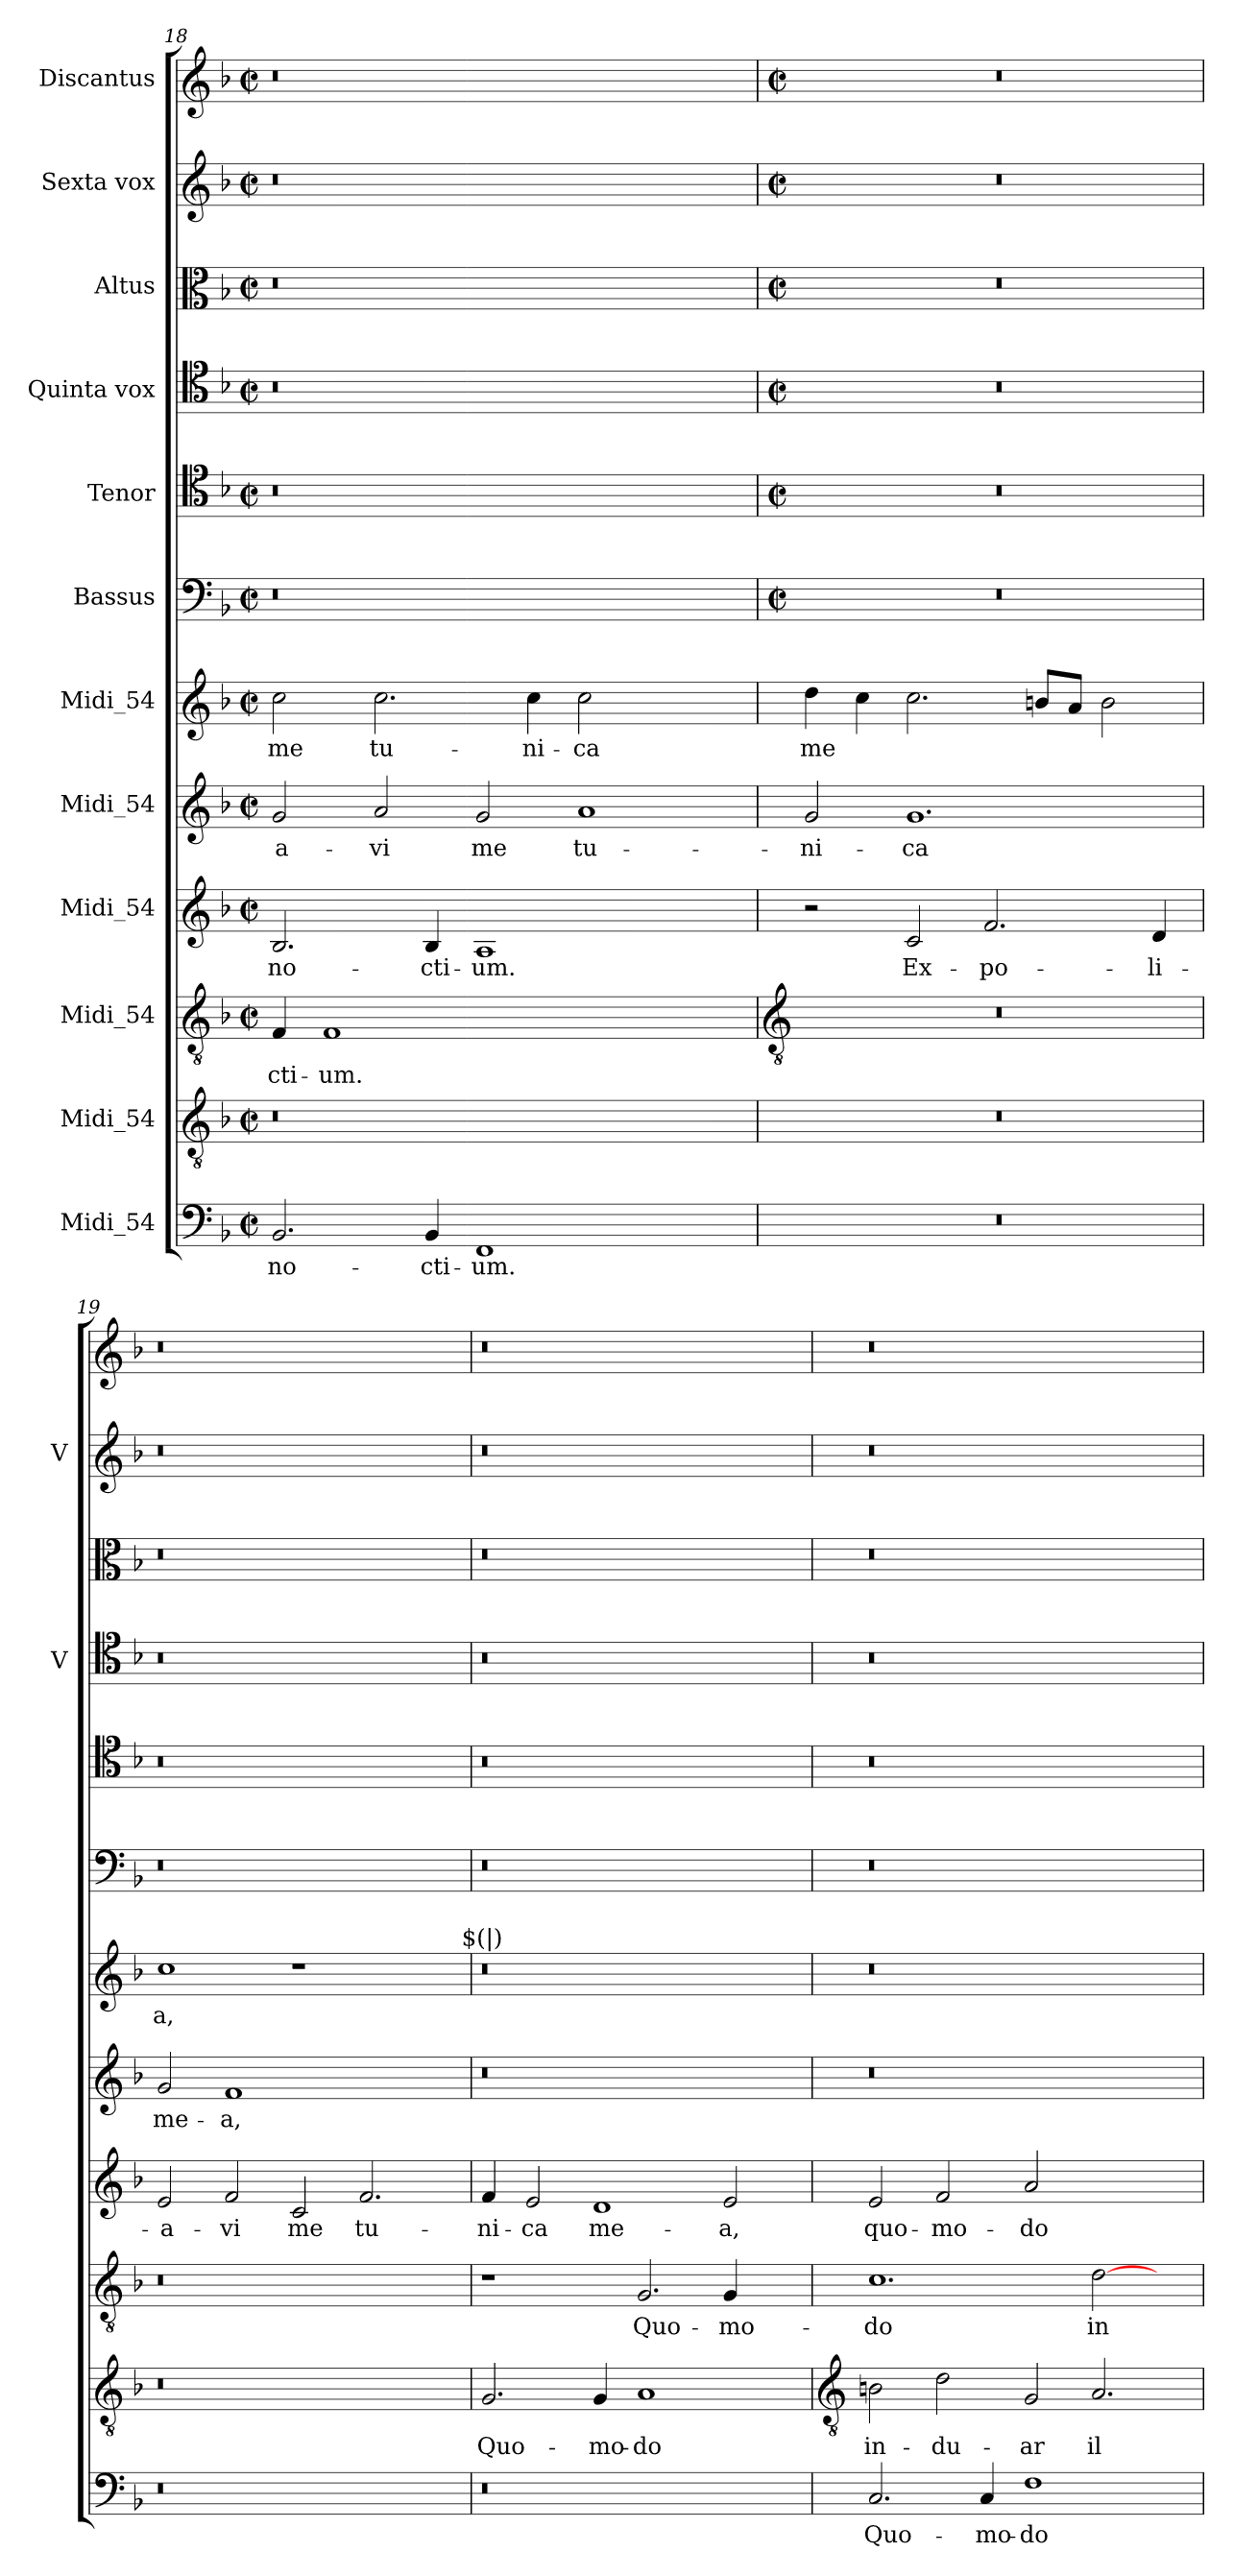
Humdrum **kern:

**kern	**text	**kern	**text	**kern	**text	**kern	**text	**kern	**text	**kern	**text	**kern	**kern	**kern	**kern	**kern	**kern
*part12	*part12	*part11	*part11	*part10	*part10	*part9	*part9	*part8	*part8	*part7	*part7	*part6	*part5	*part4	*part3	*part2	*part1
*staff12	*staff12	*staff11	*staff11	*staff10	*staff10	*staff9	*staff9	*staff8	*staff8	*staff7	*staff7	*staff6	*staff5	*staff4	*staff3	*staff2	*staff1
*I"Midi_54	*	*I"Midi_54	*	*I"Midi_54	*	*I"Midi_54	*	*I"Midi_54	*	*I"Midi_54	*	*I"Bassus	*I"Tenor	*I"Quinta vox	*I"Altus	*I"Sexta vox	*I"Discantus
*	*	*	*	*	*	*	*	*	*	*	*	*	*	*I'V	*	*I'V	*
!!LO:LB:g=z
*clefF4	*	*clefGv2	*	*clefGv2	*	*clefG2	*	*clefG2	*	*clefG2	*	*clefF4	*clefC4	*clefC4	*clefC3	*clefG2	*clefG2
*k[b-]	*	*k[b-]	*	*k[b-]	*	*k[b-]	*	*k[b-]	*	*k[b-]	*	*k[b-]	*k[b-]	*k[b-]	*k[b-]	*k[b-]	*k[b-]
*F:	*	*F:	*	*F:	*	*F:	*	*F:	*	*F:	*	*F:	*F:	*F:	*F:	*F:	*F:
*M4/2	*	*M4/2	*	*M4/2	*	*M4/2	*	*M4/2	*	*M4/2	*	*M4/2	*M4/2	*M4/2	*M4/2	*M4/2	*M4/2
*met(c|)	*	*met(c|)	*	*met(c|)	*	*met(c|)	*	*met(c|)	*	*met(c|)	*	*met(c|)	*met(c|)	*met(c|)	*met(c|)	*met(c|)	*met(c|)
=18	=18	=18	=18	=18	=18	=18	=18	=18	=18	=18	=18	=18	=18	=18	=18	=18	=18
!	!LO:LY:b	!	!	!	!LO:LY:b	!	!LO:LY:b	!	!LO:LY:b	!	!LO:LY:b	!	!	!	!	!	!
2.BB-	no-	0r	.	4F	-cti-	2.B-	no-	2g	-a-	2cc	me	0r	0r	0r	0r	0r	0r
!	!	!	!	!	!LO:LY:b	!	!	!	!	!	!	!	!	!	!	!	!
.	.	.	.	1F	-um.	.	.	.	.	.	.	.	.	.	.	.	.
!	!	!	!	!	!	!	!	!	!LO:LY:b	!	!LO:LY:b	!	!	!	!	!	!
.	.	.	.	.	.	.	.	2a	-vi	2.cc	tu-	.	.	.	.	.	.
!	!LO:LY:b	!	!	!	!	!	!LO:LY:b	!	!	!	!	!	!	!	!	!	!
4BB-	-cti-	.	.	.	.	4B-	-cti-	.	.	.	.	.	.	.	.	.	.
!	!LO:LY:b	!	!	!	!	!	!LO:LY:b	!	!LO:LY:b	!	!	!	!	!	!	!	!
1FF	-um.	.	.	.	.	1A	-um.	2g	me	.	.	.	.	.	.	.	.
!	!	!	!	!	!	!	!	!	!	!	!LO:LY:b	!	!	!	!	!	!
.	.	.	.	1ryy	.	.	.	.	.	4cc	-ni-	.	.	.	.	.	.
!	!	!	!	!	!	!	!	!	!LO:LY:b	!	!LO:LY:b	!	!	!	!	!	!
.	.	.	.	.	.	.	.	1a	tu-	2cc	-ca	.	.	.	.	.	.
2ryy	.	2ryy	.	.	.	2ryy	.	.	.	2ryy	.	2ryy	2ryy	2ryy	2ryy	2ryy	2ryy
.	.	.	.	4ryy	.	.	.	.	.	.	.	.	.	.	.	.	.
!!LO:LB:g=z
=19	=19	=19	=19	=19	=19	=19	=19	=19	=19	=19	=19	=19	=19	=19	=19	=19	=19
*	*	*	*	*clefGv2	*	*	*	*	*	*	*	*	*	*	*	*	*
*	*	*	*	*	*	*	*	*	*	*	*	*M4/2	*M4/2	*M4/2	*M4/2	*M4/2	*M4/2
*	*	*	*	*	*	*	*	*	*	*	*	*met(c|)	*met(c|)	*met(c|)	*met(c|)	*met(c|)	*met(c|)
!	!	!	!	!	!	!	!	!	!LO:LY:b	!	!LO:LY:b	!	!	!	!	!	!
0r	.	0r	.	0r	.	2r	.	2g	-ni-	4dd	me	0r	0r	0r	0r	0r	0r
!	!	!	!	!	!	!	!	!	!	!	!LO:LY:b	!	!	!	!	!	!
.	.	.	.	.	.	.	.	.	.	4cc	-	.	.	.	.	.	.
!	!	!	!	!	!	!	!LO:LY:b	!	!LO:LY:b	!	!	!	!	!	!	!	!
.	.	.	.	.	.	2c	Ex-	1.g	-ca	2.cc	.	.	.	.	.	.	.
!	!	!	!	!	!	!	!LO:LY:b	!	!	!	!	!	!	!	!	!	!
.	.	.	.	.	.	2.f	-po-	.	.	.	.	.	.	.	.	.	.
.	.	.	.	.	.	.	.	.	.	8bL	.	.	.	.	.	.	.
!	!	!	!	!	!	!	!	!	!	!	!LO:LY:b	!	!	!	!	!	!
.	.	.	.	.	.	.	.	.	.	8aJ	-	.	.	.	.	.	.
.	.	.	.	.	.	.	.	.	.	2b	.	.	.	.	.	.	.
!	!	!	!	!	!	!	!LO:LY:b	!	!	!	!	!	!	!	!	!	!
.	.	.	.	.	.	4d	-li-	.	.	.	.	.	.	.	.	.	.
=19	=19	=19	=19	=19	=19	=19	=19	=19	=19	=19	=19	=19	=19	=19	=19	=19	=19
!	!	!	!	!	!	!	!LO:LY:b	!	!LO:LY:b	!	!LO:LY:b	!	!	!	!	!	!
0r	.	0r	.	0r	.	2e	-a-	2g	me-	1cc	a,	0r	0r	0r	0r	0r	0r
!	!	!	!	!	!	!	!LO:LY:b	!	!LO:LY:b	!	!	!	!	!	!	!	!
.	.	.	.	.	.	2f	-vi	1f	-a,	.	.	.	.	.	.	.	.
!	!	!	!	!	!	!	!LO:LY:b	!	!	!	!	!	!	!	!	!	!
.	.	.	.	.	.	2c	me	.	.	1r	.	.	.	.	.	.	.
!	!	!	!	!	!	!	!LO:LY:b	!	!	!	!	!	!	!	!	!	!
.	.	.	.	.	.	2.f	tu-	2.ryy	.	.	.	.	.	.	.	.	.
4ryy	.	4ryy	.	4ryy	.	.	.	.	.	4ryy	.	4ryy	4ryy	4ryy	4ryy	4ryy	4ryy
!!LO:LB:g=z
=19	=19	=19	=19	=19	=19	=19	=19	=19	=19	=19	=19	=19	=19	=19	=19	=19	=19
!	!	!	!	!	!	!	!	!	!	!LO:TX:a:cj:t=$(|)	!	!	!	!	!	!	!
!	!	!	!LO:LY:b	!	!	!	!LO:LY:b	!	!	!	!	!	!	!	!	!	!
0r	.	2.G	Quo-	1r	.	4f	-ni-	0r	.	0r	.	0r	0r	0r	0r	0r	0r
!	!	!	!	!	!	!	!LO:LY:b	!	!	!	!	!	!	!	!	!	!
.	.	.	.	.	.	2e	-ca	.	.	.	.	.	.	.	.	.	.
!	!	!	!LO:LY:b	!	!	!	!LO:LY:b	!	!	!	!	!	!	!	!	!	!
.	.	4G	-mo-	.	.	1d	me-	.	.	.	.	.	.	.	.	.	.
!	!	!	!LO:LY:b	!	!LO:LY:b	!	!	!	!	!	!	!	!	!	!	!	!
.	.	1A	-do	2.G	Quo-	.	.	.	.	.	.	.	.	.	.	.	.
!	!	!	!	!	!LO:LY:b	!	!LO:LY:b	!	!	!	!	!	!	!	!	!	!
.	.	.	.	4G	-mo-	2e	-a,	.	.	.	.	.	.	.	.	.	.
4ryy	.	4ryy	.	4ryy	.	.	.	4ryy	.	4ryy	.	4ryy	4ryy	4ryy	4ryy	4ryy	4ryy
!!LO:LB:g=z
=19	=19	=19	=19	=19	=19	=19	=19	=19	=19	=19	=19	=19	=19	=19	=19	=19	=19
*	*	*clefGv2	*	*	*	*	*	*	*	*	*	*	*	*	*	*	*
!	!LO:LY:b	!	!LO:LY:b	!	!LO:LY:b	!	!LO:LY:b	!	!	!	!	!	!	!	!	!	!
2.C	Quo-	2B	in-	1.c	-do	2e	quo-	0r	.	0r	.	0r	0r	0r	0r	0r	0r
!	!	!	!LO:LY:b	!	!	!	!LO:LY:b	!	!	!	!	!	!	!	!	!	!
.	.	2d	-du-	.	.	2f	-mo-	.	.	.	.	.	.	.	.	.	.
!	!LO:LY:b	!	!	!	!	!	!	!	!	!	!	!	!	!	!	!	!
4C	-mo-	.	.	.	.	.	.	.	.	.	.	.	.	.	.	.	.
!	!LO:LY:b	!	!LO:LY:b	!	!	!	!LO:LY:b	!	!	!	!	!	!	!	!	!	!
1F	-do	2G	-ar	.	.	2a	-do	.	.	.	.	.	.	.	.	.	.
!	!	!	!LO:LY:b	!	!LO:LY:b	!	!	!	!	!	!	!	!	!	!	!	!
.	.	2.A	il-	[2d	in-	2.ryy	.	.	.	.	.	.	.	.	.	.	.
4ryy	.	.	.	4ryy	.	.	.	4ryy	.	4ryy	.	4ryy	4ryy	4ryy	4ryy	4ryy	4ryy
=	=	=	=	=	=	=	=	=	=	=	=	=	=	=	=	=	=
*-	*-	*-	*-	*-	*-	*-	*-	*-	*-	*-	*-	*-	*-	*-	*-	*-	*-
